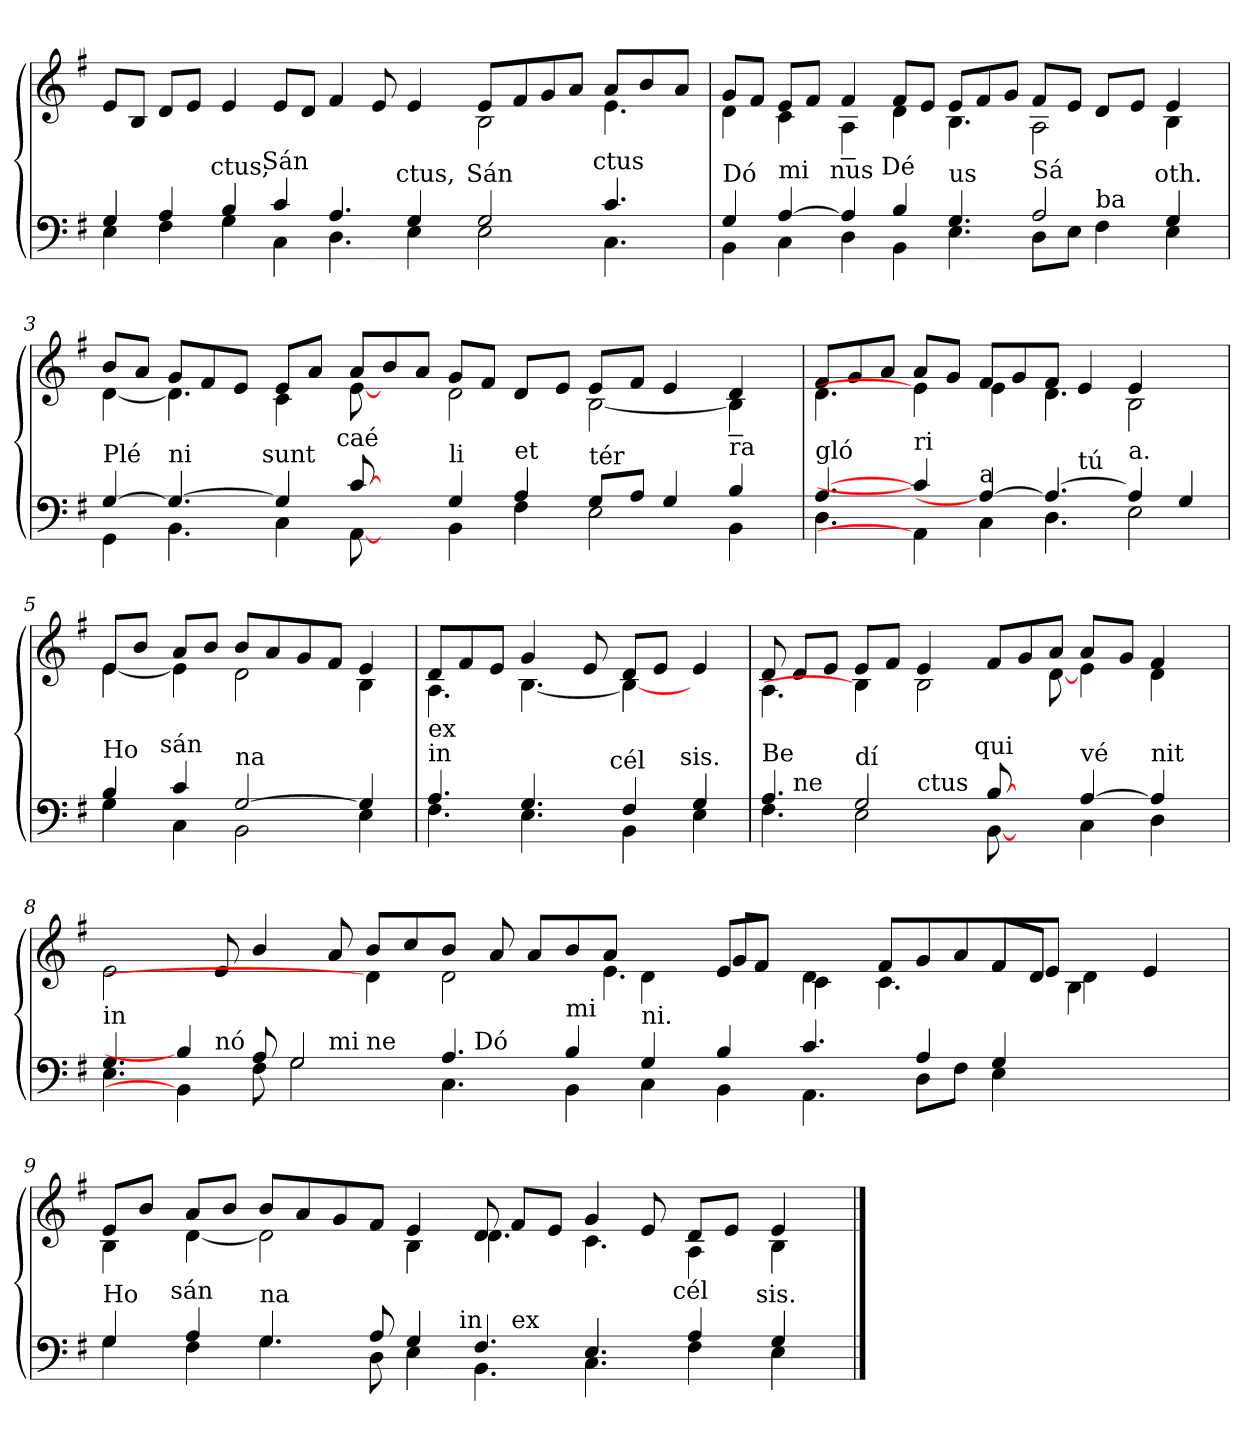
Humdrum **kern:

**kern	**kern
*part1	*part1
*staff2	*staff1
*clefF4	*clefG2
*k[f#]	*k[f#]
*G:	*G:
=1	=1
*^	*^
!LO:TX:a:t=Sán	!	!	!
*^	*^	*	*
*	*	*^	*^	*	*
*	*	*	*	*	*	*	*
4G/	4E\	4...ryy	2ryy	1ryy	1ryy	8e/L	1ryy
.	.	.	.	.	.	8B/J	.
4A/	4F#\	.	.	.	.	8d/L	.
.	.	.	.	.	.	8e/J	.
!	!	!LO:TX:a:t=ctus,	!	!	!	!	!
.	.	1ryy	.	.	.	.	.
4B/	4G\	.	8..ryy	.	.	4e/	.
!	!	!	!LO:TX:a:t=Sán	!	!	!	!
.	.	.	1ryy	.	.	.	.
4c/	4C\	.	.	.	.	8e/L	.
.	.	.	.	.	.	8d/J	.
4.A/	4.D\	.	.	4ryy	2ryy	4f#/	2ryy
.	.	.	.	16.ryy	.	8e/	.
!	!	!	!	!LO:TX:a:t=ctus,	!	!	!
.	.	.	.	1ryy	.	.	.
4G/	4E\	.	.	.	.	4e/	.
.	.	1ryy	.	.	.	.	.
.	.	.	.	.	16.ryy	.	8ryy
!	!	!	!	!	!LO:TX:a:t=Sán	!	!
.	.	.	.	.	2ryy	.	.
2G/	2E\	.	.	.	.	8e/L	2B\
.	.	.	2ryy	.	.	.	.
.	.	.	.	.	.	8f#/	.
.	.	.	.	.	.	8g/	.
.	.	.	.	.	.	8a/J	.
!	!	!	!	!	!LO:TX:a:t=ctus	!	!
.	.	.	.	.	4ryy	.	.
4.c/	4.C\	.	.	.	.	4.e\	8a/L
.	.	.	4ryy	.	.	.	.
.	.	.	.	.	.	.	8b/
.	.	.	.	8ryy	8ryy	.	.
.	.	.	.	.	.	.	8a/J
.	.	32ryy	32ryy	32ryy	32ryy	.	.
!!LO:LB:g=z	!!
=2	=2	=2	=2	=2	=2	=2	=2
!LO:TX:a:t=Dó	!	!	!	!	!	!	!
*	*	*	*	*v	*v	*	*
4G/	4BB\	4...ryy	2ryy	1ryy	8g/L	4d\
.	.	.	.	.	8f#/J	.
!LO:TX:a:t=mi	!	!	!	!	!	!
[>4A/	4C\	.	.	.	8e/L	4c\
.	.	.	.	.	8f#/J	.
!	!	!LO:TX:a:t=nus	!	!	!	!
.	.	1ryy	.	.	.	.
4A/]	4D\	.	8..ryy	.	4f#/	4A~<\
!	!	!	!LO:TX:a:t=Dé	!	!	!
.	.	.	1ryy	.	.	.
4B/	4BB\	.	.	.	8f#/L	4d\
.	.	.	.	.	8e/J	.
!LO:TX:a:t=us	!	!	!	!	!	!
4.G/	4.E\	.	.	2ryy	8e/L	4.B\
.	.	.	.	.	8f#/	.
.	.	.	.	.	8g/J	.
!LO:TX:a:t=Sá	!	!	!	!	!	!
2A/	8D\L	.	.	.	8f#/L	2A\
.	.	2ryy	.	.	.	.
.	8E\J	.	.	4ryy	8e/J	.
!	!LO:TX:a:t=ba	!	!	!	!	!
.	4F#\	.	.	.	8d/L	.
.	.	.	4ryy	.	.	.
.	.	.	.	16.ryy	8e/J	.
!	!	!	!	!LO:TX:a:t=oth.	!	!
.	.	.	.	4ryy	.	.
4G/	4E\	.	.	.	4e/	4B\
.	.	8ryy	8ryy	.	.	.
.	.	32ryy	32ryy	32ryy	.	.
!!LO:LB:g=z	!!
=3	=3	=3	=3	=3	=3	=3
!LO:TX:a:t=Plé	!	!	!	!	!	!
*	*	*	*v	*v	*	*
[>4G/	4GG\	2ryy	2ryy	8b/L	[<4d\
.	.	.	.	8a/J	.
!LO:TX:a:t=ni	!	!	!	!	!
4.G/_	4.BB\	.	.	8g/L	4.d\]
.	.	.	.	8f#/	.
.	.	16.ryy	4ryy	8e/J	.
!	!	!LO:TX:a:t=sunt	!	!	!
.	.	1ryy	.	.	.
4G/]	4C\	.	.	8e/L	4c\
.	.	.	16.ryy	8a/J	.
!	!	!	!LO:TX:a:t=caé	!	!
.	.	.	1ryy	.	.
[8c/	[8AA\	.	.	8a/L	[8e\
4ryy	4ryy	.	.	8b/	4ryy
.	.	.	.	8a/J	.
!LO:TX:a:t=li	!	!	!	!	!
4G/	4BB\	.	.	8g/L	2d\
.	.	.	.	8f#/J	.
!LO:TX:a:t=et	!	!	!	!	!
4A/	4F#\	.	.	8d/L	.
.	.	2ryy	.	.	.
.	.	.	.	8e/J	.
!LO:TX:a:t=tér	!	!	!	!	!
8G/L	2E\	.	.	8e/L	[<2B\
.	.	.	2ryy	.	.
8A/J	.	.	.	8f#/J	.
4G/	.	.	.	4e/	.
.	.	4ryy	.	.	.
!LO:TX:a:t=ra	!	!	!	!	!
4B/	4BB\	.	.	4d/	4B~<\]
.	.	8ryy	8ryy	.	.
.	.	32ryy	32ryy	.	.
!!LO:LB:g=z	!!
=4	=4	=4	=4	=4	=4
!LO:TX:a:t=gló	!	!	!	!	!
*	*	*v	*v	*	*
[>4.A/	4.D\	1ryy	8f#/L	4.d\
.	.	.	8g/	.
.	.	.	8a/J	.
!LO:TX:a:t=ri	!	!	!	!
4c/]	4AA\]	.	8a/L	4e\]
.	.	.	8g/J	.
!LO:TX:a:t=a	!	!	!	!
4A/_	4C\	.	8f#/L	4e\
.	.	.	8g/	.
4.A/_	4.D\	.	8f#/J	4.d\
!	!	!LO:TX:a:t=tú	!	!
.	.	2.ryy	4e/	.
!LO:TX:a:t=a.	!	!	!	!
4A/]	2E\	.	4e/	2B\
4G/	.	.	4ryy	.
=5	=5	=5	=5	=5
!LO:TX:a:t=Ho	!	!	!	!
4B/	4G\	8..ryy	8e/L	[<4e\
.	.	.	8b/J	.
!	!	!LO:TX:a:t=sán	!	!
.	.	1ryy	.	.
4c/	4C\	.	8a/L	4e\]
.	.	.	8b/J	.
!LO:TX:a:t=na	!	!	!	!
[>2G/	2BB\	.	8b/L	2d\
.	.	.	8a/	.
.	.	.	8g/	.
.	.	.	8f#/J	.
4G/]	4E\	.	4e/	4B\
.	.	32ryy	.	.
!!LO:PB:g=z	!!
=6	=6	=6	=6	=6
!LO:TX:a:t=in	!	!	!	!
!LO:TX:a:t=ex	!	!	!	!
*	*	*^	*	*
4.A/	4.F#\	2ryy	2ryy	8d/L	4.A\
.	.	.	.	8f#/	.
.	.	.	.	8e/J	.
4.G/	4.E\	.	.	4g/	[<4.B\
.	.	8..ryy	4...ryy	.	.
.	.	.	.	8e/	.
!	!	!LO:TX:a:t=cél	!	!	!
.	.	2ryy	.	.	.
4F#/	4BB\	.	.	8d/L	4B\_
.	.	.	.	8e/J	.
!	!	!	!LO:TX:a:t=sis.	!	!
.	.	.	4ryy	.	.
4G/	4E\	.	.	4e/	4ryy
.	.	32ryy	32ryy	.	.
=7	=7	=7	=7	=7	=7
!LO:TX:a:t=Be	!	!	!	!	!
*	*	*	*^	*	*
4.A/	4.F#\	8ryy	2ryy	2ryy	8d/	4.A\
!	!	!LO:TX:a:t=ne	!	!	!	!
.	.	1ryy	.	.	8d/L	.
.	.	.	.	.	8e/J	.
!LO:TX:a:t=dí	!	!	!	!	!	!
2G/	2E\	.	.	.	8e/L	4B\]
.	.	.	8ryy	4ryy	8f#/J	.
!	!	!	!LO:TX:a:t=ctus	!	!	!
.	.	.	1ryy	.	4e/	2B\
.	.	.	.	16.ryy	.	.
!	!	!	!	!LO:TX:a:t=qui	!	!
.	.	.	.	2ryy	.	.
[8B/	[8BB\	.	.	.	8f#/L	.
4ryy	4ryy	.	.	.	8g/	.
.	.	2ryy	.	.	8a/J	[8d\
!LO:TX:a:t=vé	!	!	!	!	!	!
[>4A/	4C\	.	.	.	8a/L	4e\
.	.	.	.	4ryy	.	.
.	.	.	.	.	8g/J	.
!LO:TX:a:t=nit	!	!	!	!	!	!
4A/]	4D\	.	.	.	4f#/	4d\
.	.	.	.	8ryy	.	.
.	.	8ryy	8ryy	.	.	.
.	.	.	.	32ryy	.	.
!!LO:LB:g=z	!!
=8	=8	=8	=8	=8	=8	=8
!LO:TX:a:t=in	!	!	!	!	!	!
*	*	*	*	*^	*	*
4.G/	4.E\	2ryy	2..ryy	1ryy	1ryy	2e\	1ryy
4B/]	4BB\]	.	.	.	.	.	.
!	!	!LO:TX:a:t=nó	!	!	!	!	!
.	.	1ryy	.	.	.	8e/	.
8A/	8F#\	.	.	.	.	4b/	.
2G/	2G\	.	.	.	.	.	.
!	!	!	!LO:TX:a:t=mi	!	!	!	!
.	.	.	1ryy	.	.	8a/	.
!	!	!	!	!LO:TX:a:t=ne	!	!	!
.	.	.	.	1ryy	4ryy	8b/L	4d\]
.	.	.	.	.	.	8cc/	.
4.A/	4.C\	.	.	.	16.ryy	8b/J	2d\
!	!	!	!	!	!LO:TX:a:t=Dó	!	!
.	.	.	.	.	1ryy	.	.
.	.	.	.	.	.	8a/	.
.	.	1ryy	.	.	.	8a/L	.
!LO:TX:a:t=mi	!	!	!	!	!	!	!
4B/	4BB\	.	.	.	.	8b/	.
.	.	.	.	.	.	8a/J	4.e\
!LO:TX:a:t=ni.	!	!	!	!	!	!	!
4G/	4C\	.	1...ryy	.	.	4d\	.
.	.	.	.	1..ryy	.	.	.
4B/	4BB\	.	.	.	.	8e/L	8g/L
.	.	.	.	.	.	8f#/J	8f#/J
.	.	.	.	.	1ryy	.	.
4.c/	4.AA\	.	.	.	.	4d\	4c\
.	.	1ryy	.	.	.	.	.
.	.	.	.	.	.	4.c\	8f#/L
4A/	8D\L	.	.	.	.	.	8g/
.	8F#\J	.	.	.	.	.	8a/
4G/	4E\	.	.	.	.	8f#/L	8f#/
.	.	.	.	.	.	8d/J	8e/J
2ryy	2ryy	.	.	.	.	4B\	4d\
.	.	.	.	.	4ryy	.	.
.	.	4ryy	.	.	.	4ryy	4e/
.	.	.	.	.	8ryy	.	.
.	.	.	.	.	32ryy	.	.
!!LO:LB:g=z	!!
=9	=9	=9	=9	=9	=9	=9	=9
!LO:TX:a:t=Ho	!	!	!	!	!	!	!
*	*	*	*	*v	*v	*	*
4G/	4G\	8..ryy	1ryy	1ryy	8e/L	4B\
.	.	.	.	.	8b/J	.
!	!	!LO:TX:a:t=sán	!	!	!	!
.	.	1ryy	.	.	.	.
4A/	4F#\	.	.	.	8a/L	[<4d\
.	.	.	.	.	8b/J	.
!LO:TX:a:t=na	!	!	!	!	!	!
4.G/	4.G\	.	.	.	8b/L	2d\]
.	.	.	.	.	8a/	.
.	.	.	.	.	8g/	.
8A/	8D\	.	.	.	8f#/J	.
4G/	4E\	.	4.ryy	2ryy	4e/	4B\
!	!	!LO:TX:a:t=in	!	!	!	!
.	.	1ryy	.	.	.	.
4.F#/	4.BB\	.	.	.	8d/	4.d\
!	!	!	!LO:TX:a:t=ex	!	!	!
.	.	.	1ryy	.	8f#/L	.
.	.	.	.	4...ryy	8e/J	.
4.E/	4.C\	.	.	.	4g/	4.c\
.	.	.	.	.	8e/	.
!	!	!	!	!LO:TX:a:t=cél	!	!
.	.	.	.	2ryy	.	.
4A/	4F#\	.	.	.	8d/L	4A\
.	.	.	.	.	8e/J	.
!	!	!LO:TX:a:t=sis.	!	!	!	!
.	.	4ryy	.	.	.	.
4G/	4E\	.	.	.	4e/	4B\
.	.	.	8ryy	.	.	.
.	.	32ryy	.	32ryy	.	.
*v	*v	*v	*v	*v	*	*
*	*v	*v
==	==
*-	*-
